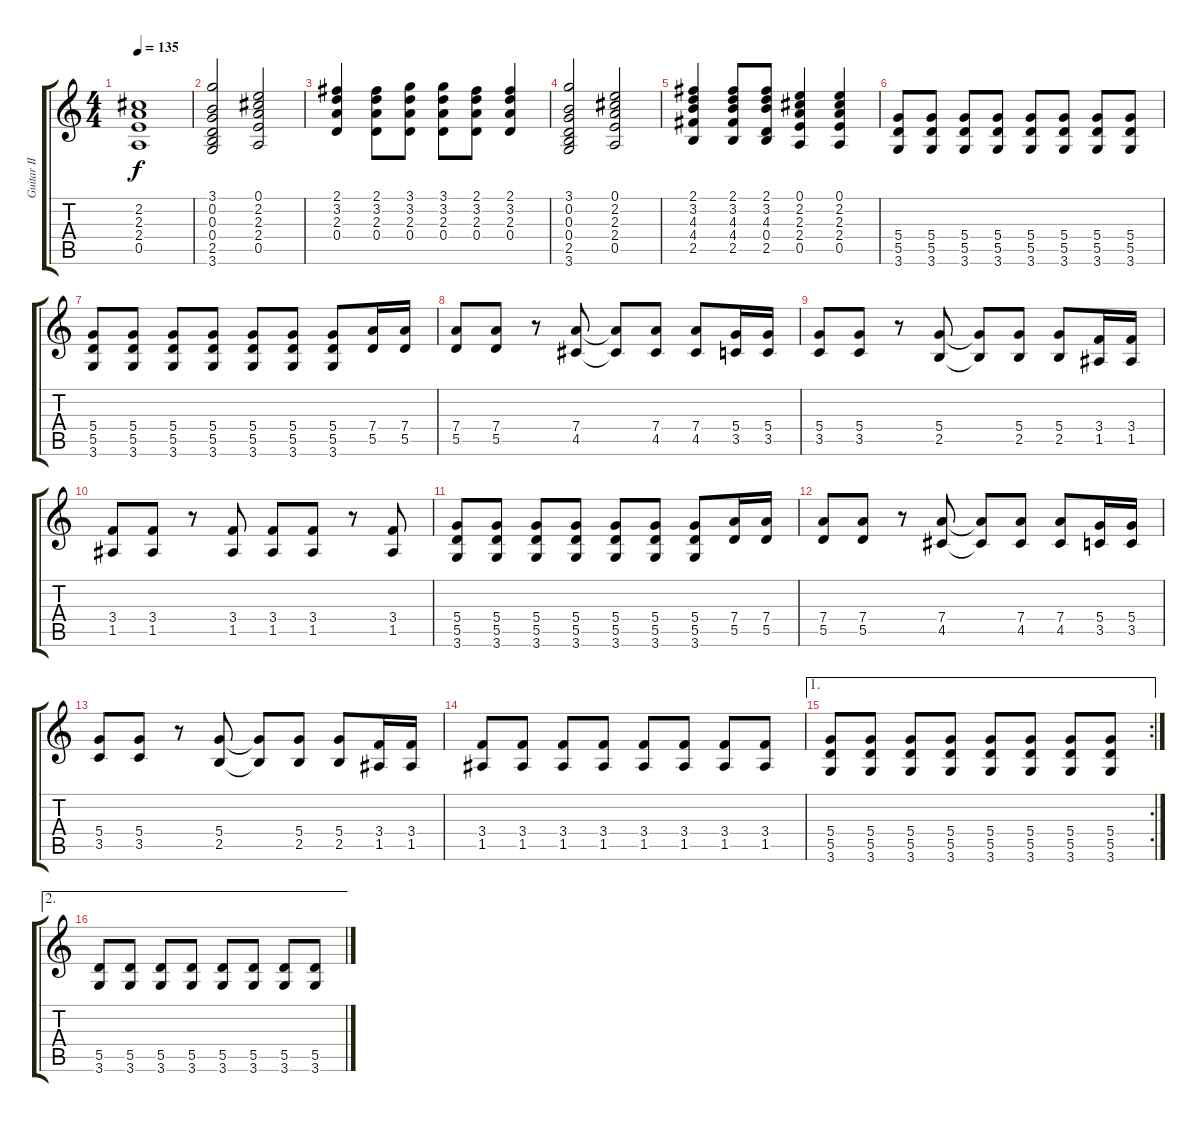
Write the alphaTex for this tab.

\track ("Guitar II" "Guitar II") {instrument overdrivenguitar}
\staff {score tabs}
\tuning (E4 B3 G3 D3 A2 E2) {hide}
\ts (4 4)
\tempo 135
\clef g2
\ks c
(2.2{t} 2.3{t} 2.4{t} 0.5{t}).1{dy f} |
(3.1 0.2 0.3 0.4 2.5 3.6).2 (0.1 2.2 2.3 2.4 0.5).2 |
(2.1 3.2 2.3 0.4).4 (2.1 3.2 2.3 0.4).8 (3.1 3.2 2.3 0.4).8 (3.1 3.2 2.3 0.4).8 (2.1 3.2 2.3 0.4).8 (2.1 3.2 2.3 0.4).4 |
(3.1 0.2 0.3 0.4 2.5 3.6).2 (0.1 2.2 2.3 2.4 0.5).2 |
(2.1 3.2 4.3 4.4 2.5).4 (2.1 3.2 4.3 4.4 2.5).8 (2.1 3.2 4.3 0.4 2.5).8 (0.1 2.2 2.3 2.4 0.5).4 (0.1 2.2 2.3 2.4 0.5).4 |
(5.4 5.5 3.6).8 (5.4 5.5 3.6).8 (5.4 5.5 3.6).8 (5.4 5.5 3.6).8 (5.4 5.5 3.6).8 (5.4 5.5 3.6).8 (5.4 5.5 3.6).8 (5.4 5.5 3.6).8 |
(5.4 5.5 3.6).8 (5.4 5.5 3.6).8 (5.4 5.5 3.6).8 (5.4 5.5 3.6).8 (5.4 5.5 3.6).8 (5.4 5.5 3.6).8 (5.4 5.5 3.6).8 (7.4 5.5).16 (7.4 5.5).16 |
(7.4 5.5).8 (7.4 5.5).8 r.8 (7.4 4.5).8 (7.4{t} 4.5{t}).8 (7.4 4.5).8 (7.4 4.5).8 (5.4 3.5).16 (5.4 3.5).16 |
(5.4 3.5).8 (5.4 3.5).8 r.8 (5.4 2.5).8 (5.4{t} 2.5{t}).8 (5.4 2.5).8 (5.4 2.5).8 (3.4 1.5).16 (3.4 1.5).16 |
(3.4 1.5).8 (3.4 1.5).8 r.8 (3.4 1.5).8 (3.4 1.5).8 (3.4 1.5).8 r.8 (3.4 1.5).8 |
(5.4 5.5 3.6).8 (5.4 5.5 3.6).8 (5.4 5.5 3.6).8 (5.4 5.5 3.6).8 (5.4 5.5 3.6).8 (5.4 5.5 3.6).8 (5.4 5.5 3.6).8 (7.4 5.5).16 (7.4 5.5).16 |
(7.4 5.5).8 (7.4 5.5).8 r.8 (7.4 4.5).8 (7.4{t} 4.5{t}).8 (7.4 4.5).8 (7.4 4.5).8 (5.4 3.5).16 (5.4 3.5).16 |
(5.4 3.5).8 (5.4 3.5).8 r.8 (5.4 2.5).8 (5.4{t} 2.5{t}).8 (5.4 2.5).8 (5.4 2.5).8 (3.4 1.5).16 (3.4 1.5).16 |
(3.4 1.5).8 (3.4 1.5).8 (3.4 1.5).8 (3.4 1.5).8 (3.4 1.5).8 (3.4 1.5).8 (3.4 1.5).8 (3.4 1.5).8 |
\ae 1
\rc 2
(5.4 5.5 3.6).8 (5.4 5.5 3.6).8 (5.4 5.5 3.6).8 (5.4 5.5 3.6).8 (5.4 5.5 3.6).8 (5.4 5.5 3.6).8 (5.4 5.5 3.6).8 (5.4 5.5 3.6).8 |
\ae 2
(5.5 3.6).8 (5.5 3.6).8 (5.5 3.6).8 (5.5 3.6).8 (5.5 3.6).8 (5.5 3.6).8 (5.5 3.6).8 (5.5 3.6).8
